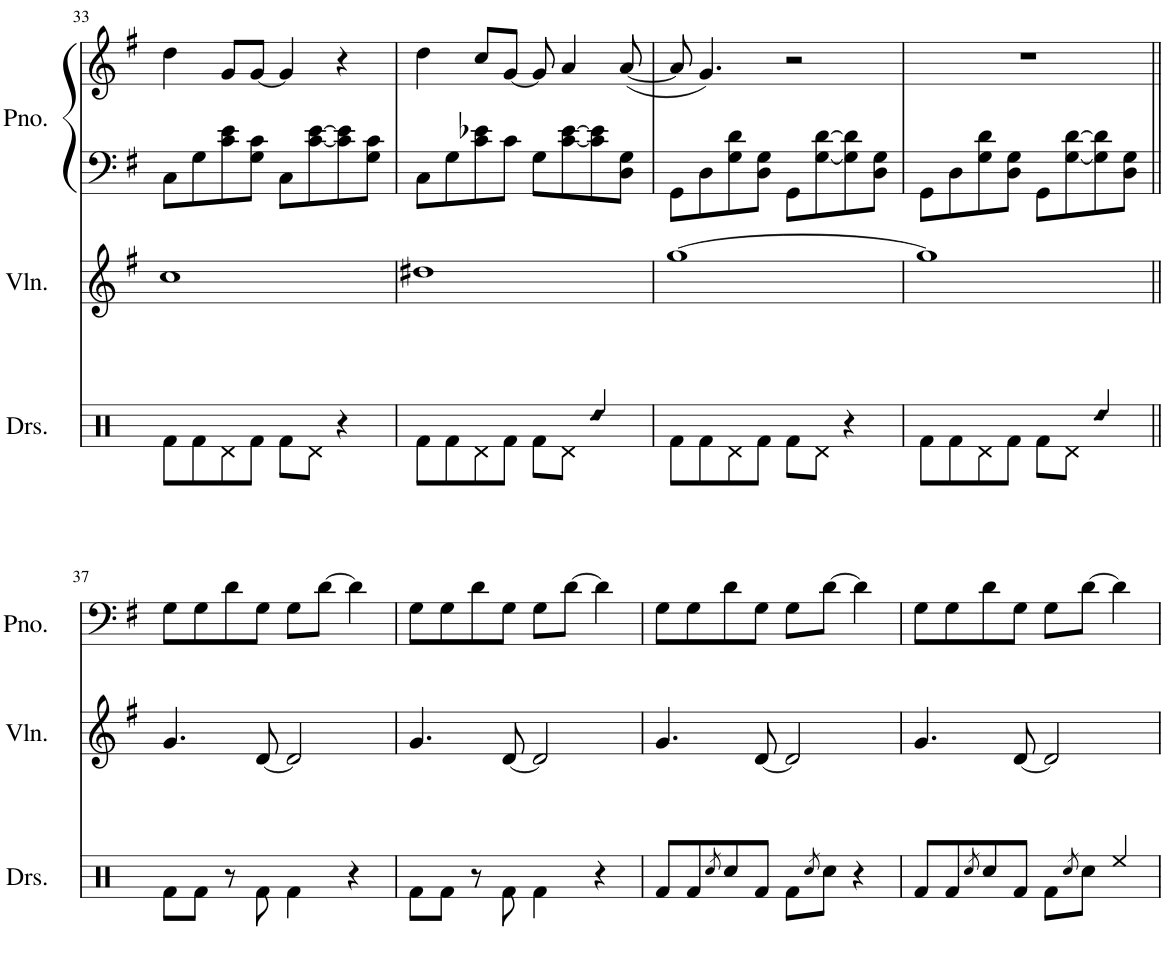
**kern	**kern	**kern
*part2	*part1	*part1
*staff3	*staff2	*staff1
*I"Violin	*I"Piano	*
*I'Vln.	*I'Pno.	*
!!LO:PB:g=z
*clefG2	*clefF4	*clefG2
*k[f#]	*k[f#]	*k[f#]
*M4/4	*M4/4	*M4/4
=33	=33	=33
1cc	8C\L	4dd\
.	8G\	.
.	8c\ 8e\	8g/L
.	8G\ 8c\J	[8g/J
.	8C\L	4g/]
.	[8c\ [8e\	.
.	8c\] 8e\]	4r
.	8G\ 8c\J	.
=34	=34	=34
1dd#X	8C\L	4dd\
.	8G\	.
.	8c\ 8e-X\	8cc/L
.	8c\J	[8g/J
.	8G\L	8g/]
.	[8c\ [8e-\	4a/
.	8c\] 8e-\]	.
.	8D\ 8G\J	([8a/
=35	=35	=35
[1gg	8GG\L	8a/]
.	8D\	4.g/)
.	8G\ 8d\	.
.	8D\ 8G\J	.
.	8GG\L	2r
.	[8G\ [8d\	.
.	8G\] 8d\]	.
.	8D\ 8G\J	.
=36	=36	=36
1gg]	8GG\L	1r
.	8D\	.
.	8G\ 8d\	.
.	8D\ 8G\J	.
.	8GG\L	.
.	[8G\ [8d\	.
.	8G\] 8d\]	.
.	8D\ 8G\J	.
!!LO:LB:g=z
=37||	=37||	=37||
4.g/	8G\L	1r
.	8G\	.
.	8d\	.
[8d/	8G\J	.
2d/]	8G\L	.
.	[8d\J	.
.	4d\]	.
=38	=38	=38
4.g/	8G\L	1r
.	8G\	.
.	8d\	.
[8d/	8G\J	.
2d/]	8G\L	.
.	[8d\J	.
.	4d\]	.
=39	=39	=39
4.g/	8G\L	1r
.	8G\	.
.	8d\	.
[8d/	8G\J	.
2d/]	8G\L	.
.	[8d\J	.
.	4d\]	.
=40	=40	=40
4.g/	8G\L	1r
.	8G\	.
.	8d\	.
[8d/	8G\J	.
2d/]	8G\L	.
.	[8d\J	.
.	4d\]	.
=	=	=
*-	*-	*-
